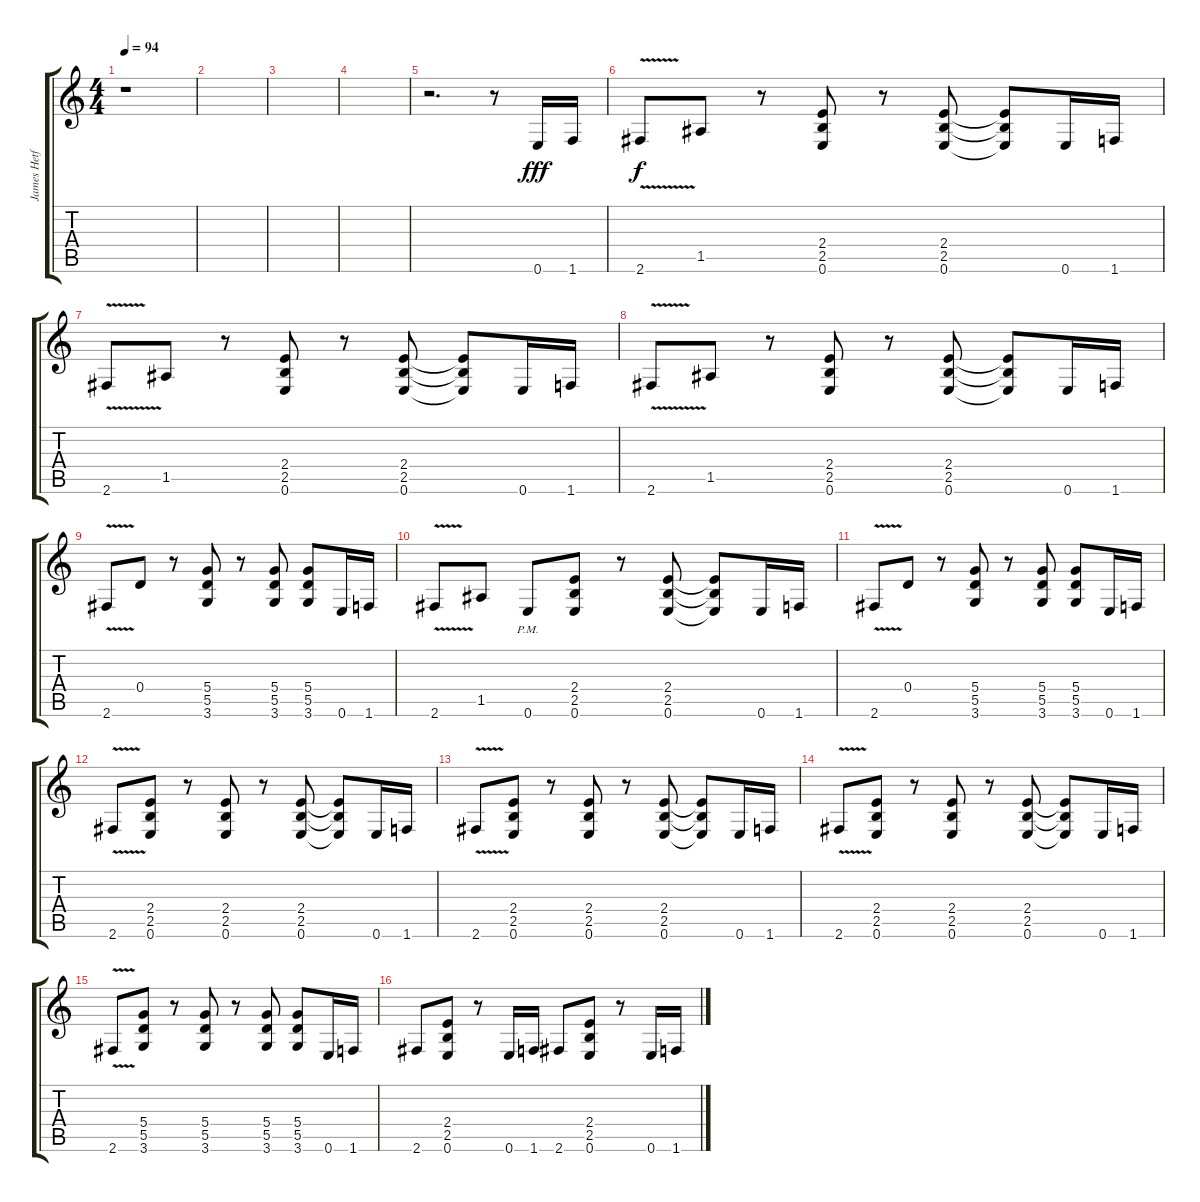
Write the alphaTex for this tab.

\track ("James Hetfield" "James Hetf") {instrument distortionguitar}
\staff {score tabs}
\tuning (E4 B3 G3 D3 A2 E2) {hide}
\ts (4 4)
\tempo 94
\clef g2
\ks c
r.1{dy f} |
|
|
|
r.2{d} r.8 0.6.16{dy fff} 1.6.16 |
2.6{v}.8{dy f} 1.5.8 r.8 (2.4 2.5 0.6).8 r.8 (2.4 2.5 0.6).8 (2.4{t} 2.5{t} 0.6{t}).8 0.6.16 1.6.16 |
2.6{v}.8 1.5.8 r.8 (2.4 2.5 0.6).8 r.8 (2.4 2.5 0.6).8 (2.4{t} 2.5{t} 0.6{t}).8 0.6.16 1.6.16 |
2.6{v}.8 1.5.8 r.8 (2.4 2.5 0.6).8 r.8 (2.4 2.5 0.6).8 (2.4{t} 2.5{t} 0.6{t}).8 0.6.16 1.6.16 |
2.6{v}.8 0.4.8 r.8 (5.4 5.5 3.6).8 r.8 (5.4 5.5 3.6).8 (5.4 5.5 3.6).8 0.6.16 1.6.16 |
2.6{v}.8 1.5.8 0.6{pm}.8 (2.4 2.5 0.6).8 r.8 (2.4 2.5 0.6).8 (2.4{t} 2.5{t} 0.6{t}).8 0.6.16 1.6.16 |
2.6{v}.8 0.4.8 r.8 (5.4 5.5 3.6).8 r.8 (5.4 5.5 3.6).8 (5.4 5.5 3.6).8 0.6.16 1.6.16 |
2.6{v}.8 (2.4 2.5 0.6).8 r.8 (2.4 2.5 0.6).8 r.8 (2.4 2.5 0.6).8 (2.4{t} 2.5{t} 0.6{t}).8 0.6.16 1.6.16 |
2.6{v}.8 (2.4 2.5 0.6).8 r.8 (2.4 2.5 0.6).8 r.8 (2.4 2.5 0.6).8 (2.4{t} 2.5{t} 0.6{t}).8 0.6.16 1.6.16 |
2.6{v}.8 (2.4 2.5 0.6).8 r.8 (2.4 2.5 0.6).8 r.8 (2.4 2.5 0.6).8 (2.4{t} 2.5{t} 0.6{t}).8 0.6.16 1.6.16 |
2.6{v}.8 (5.4 5.5 3.6).8 r.8 (5.4 5.5 3.6).8 r.8 (5.4 5.5 3.6).8 (5.4 5.5 3.6).8 0.6.16 1.6.16 |
2.6.8 (2.4 2.5 0.6).8 r.8 0.6.16 1.6.16 2.6.8 (2.4 2.5 0.6).8 r.8 0.6.16 1.6.16
